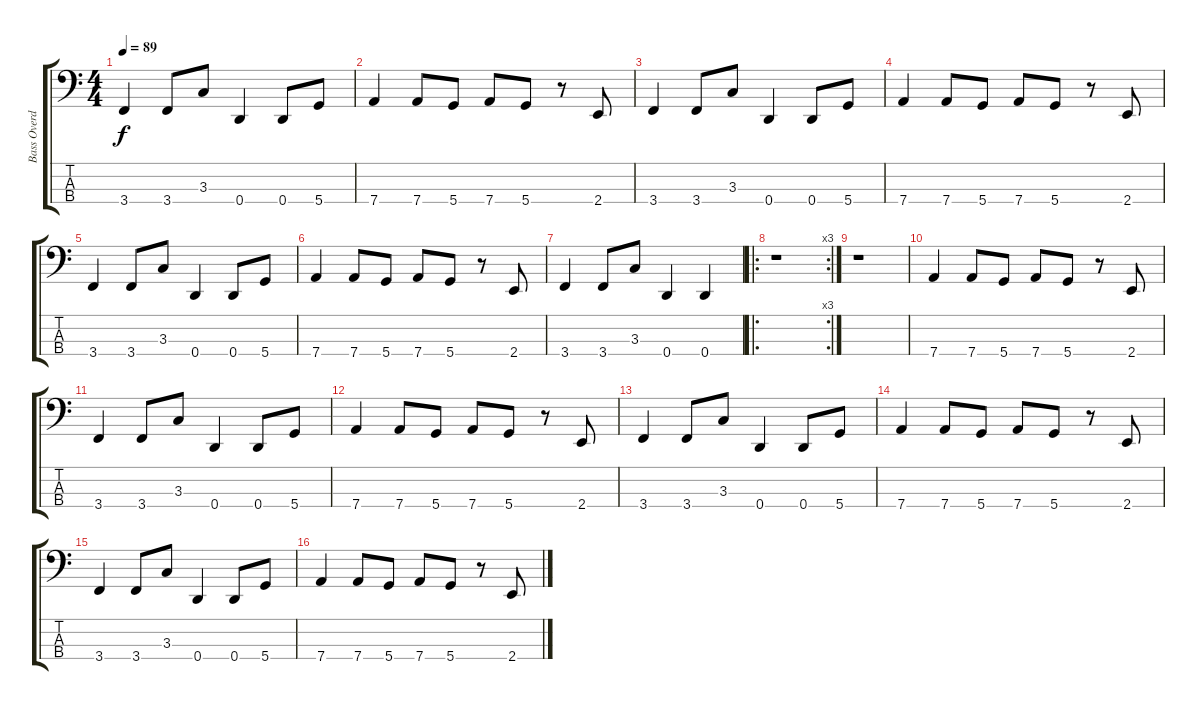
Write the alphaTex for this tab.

\track ("Bass Overdubs" "Bass Overd") {instrument distortionguitar}
\staff {score tabs}
\tuning (G2 D2 A1 D1) {hide}
\ts (4 4)
\tempo 89
\clef f4
\ks c
3.4.4{dy f} 3.4.8 3.3.8 0.4.4 0.4.8 5.4.8 |
7.4.4 7.4.8 5.4.8 7.4.8 5.4.8 r.8 2.4.8 |
3.4.4 3.4.8 3.3.8 0.4.4 0.4.8 5.4.8 |
7.4.4 7.4.8 5.4.8 7.4.8 5.4.8 r.8 2.4.8 |
3.4.4 3.4.8 3.3.8 0.4.4 0.4.8 5.4.8 |
7.4.4 7.4.8 5.4.8 7.4.8 5.4.8 r.8 2.4.8 |
3.4.4 3.4.8 3.3.8 0.4.4 0.4.4 |
\ro
\rc 3
r.1 |
r.1 |
7.4.4 7.4.8 5.4.8 7.4.8 5.4.8 r.8 2.4.8 |
3.4.4 3.4.8 3.3.8 0.4.4 0.4.8 5.4.8 |
7.4.4 7.4.8 5.4.8 7.4.8 5.4.8 r.8 2.4.8 |
3.4.4 3.4.8 3.3.8 0.4.4 0.4.8 5.4.8 |
7.4.4 7.4.8 5.4.8 7.4.8 5.4.8 r.8 2.4.8 |
3.4.4 3.4.8 3.3.8 0.4.4 0.4.8 5.4.8 |
7.4.4 7.4.8 5.4.8 7.4.8 5.4.8 r.8 2.4.8
